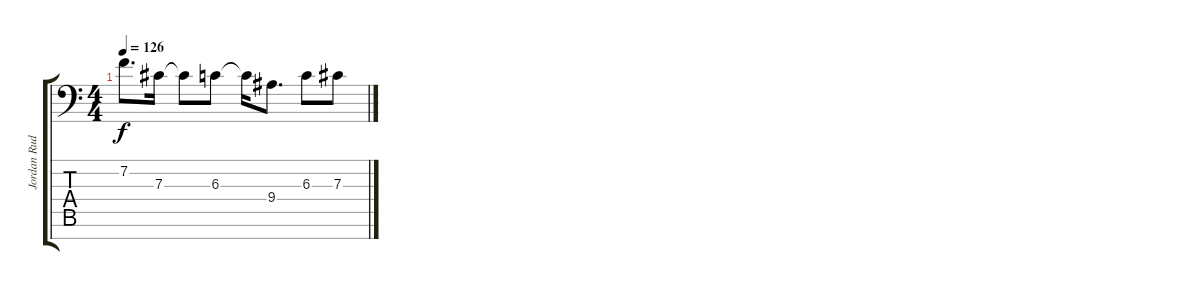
\track ("Jordan Rudess" "Jordan Rud") {instrument stringensemble1}
\staff {score tabs}
\tuning (Eb4 Bb3 Gb3 Db3 Ab2 Eb2 Bb1) {hide}
\ts (4 4)
\tempo 126
\clef f4
\ks c
7.2.8{d dy f} 7.3.16 7.3{t}.8 6.3.8 6.3{t}.16 9.4.8{d} 6.3.8 7.3.8
